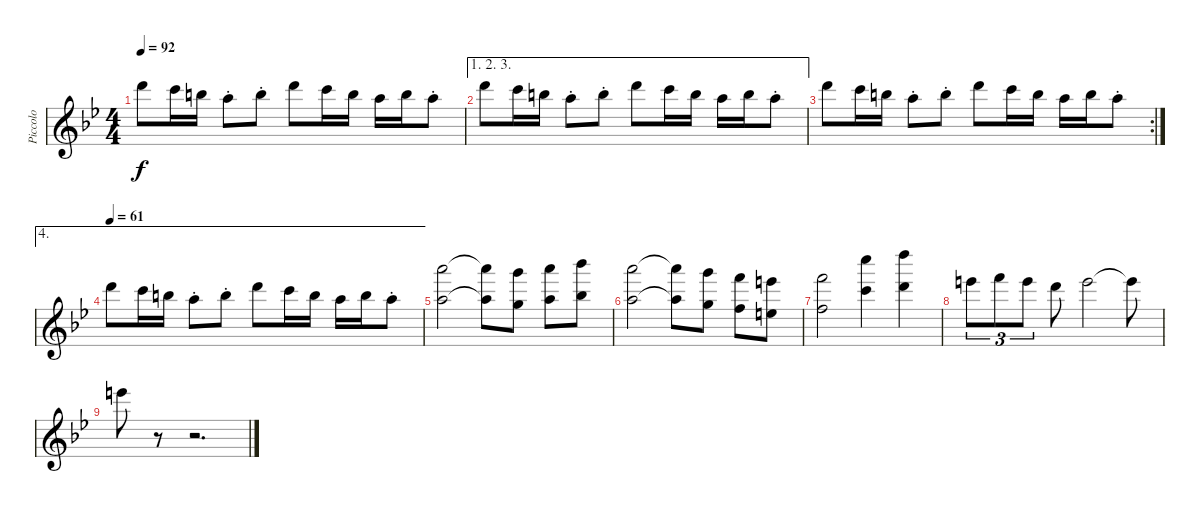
\track ("Piccolo" "Piccolo") {instrument piccolo}
\staff {score}
\tuning (E6 B5 G5 D5 A4 E4) {hide}
\ts (4 4)
\tempo 92
\clef g2
\ks gminor
7.3.8{dy f} 5.3.16 4.3.16 2.3{st}.8 4.3{st}.8 7.3.8 5.3.16 4.3.16 2.3.16 4.3.16 2.3{st}.8 |
\ae (1 2 3)
7.3.8 5.3.16 4.3.16 2.3{st}.8 4.3{st}.8 7.3.8 5.3.16 4.3.16 2.3.16 4.3.16 2.3{st}.8 |
\rc 2
7.3.8 5.3.16 4.3.16 2.3{st}.8 4.3{st}.8 7.3.8 5.3.16 4.3.16 2.3.16 4.3.16 2.3{st}.8 |
\ae 4
\tempo 61
7.3.8 5.3.16 4.3.16 2.3{st}.8 4.3{st}.8 7.3.8 5.3.16 4.3.16 2.3.16 4.3.16 2.3{st}.8 |
(5.1 2.3).2 (5.1{t} 2.3{t}).8 (3.1 0.3).8 (5.1 2.3).8 (6.1 3.3).8 |
(5.1 2.3).2 (5.1{t} 2.3{t}).8 (3.1 0.3).8 (6.2 3.4).8 (5.2 2.4).8 |
(6.2 3.4).2 (13.2 10.4).4 (15.2 12.4).4 |
9.3.8{tu (3 2) instrument oboe} 10.3.8{tu (3 2)} 9.3.8{tu (3 2)} 7.3.8 9.3.2 9.3{t}.8 |
14.4.8 r.8 r.2{d}
